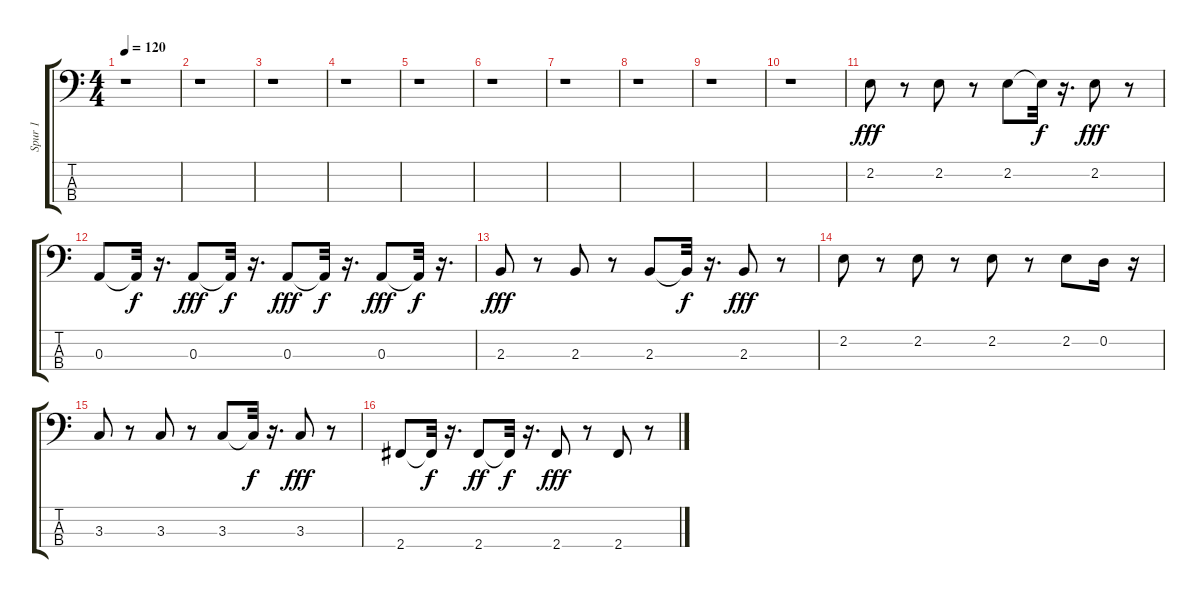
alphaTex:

\track ("Spur 1" "Spur 1") {instrument slapbass2}
\staff {score tabs}
\tuning (G2 D2 A1 E1) {hide}
\ts (4 4)
\tempo 120
\clef f4
\ks c
r.1{dy fff instrument slapbass2} |
r.1 |
r.1 |
r.1 |
r.1 |
r.1 |
r.1 |
r.1 |
r.1 |
r.1 |
2.2.8 r.8 2.2.8 r.8 2.2.8 2.2{t}.32{dy f} r.16{d} 2.2.8{dy fff} r.8 |
0.3.8 0.3{t}.32{dy f} r.16{d} 0.3.8{dy fff} 0.3{t}.32{dy f} r.16{d} 0.3.8{dy fff} 0.3{t}.32{dy f} r.16{d} 0.3.8{dy fff} 0.3{t}.32{dy f} r.16{d} |
2.3.8{dy fff} r.8 2.3.8 r.8 2.3.8 2.3{t}.32{dy f} r.16{d} 2.3.8{dy fff} r.8 |
2.2.8 r.8 2.2.8 r.8 2.2.8 r.8 2.2.8 0.2.16 r.16 |
3.3.8 r.8 3.3.8 r.8 3.3.8 3.3{t}.32{dy f} r.16{d} 3.3.8{dy fff} r.8 |
2.4.8 2.4{t}.32{dy f} r.16{d} 2.4.8{dy ff} 2.4{t}.32{dy f} r.16{d} 2.4.8{dy fff} r.8 2.4.8 r.8
